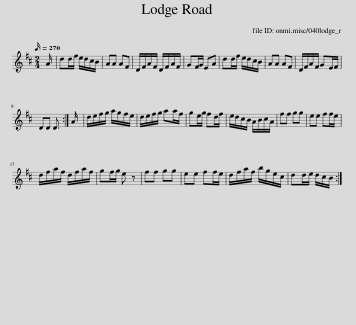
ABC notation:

X:1
L:1/8
Q:1/4=270
M:2/4
I:linebreak $
K:D
V:1 treble
V:1
 A/ | dd/f/ e/d/c/B/ | AA AF | D/F/A/F/ D/F/A/F/ | GF/G/ EA | %5
 dd/f/ e/d/c/B/ | AA AF | D/F/A/F/ GE/F/ |$ DD D3/2 :| A/ | %10
 d/e/f/g/ a/g/f/e/ | d/e/f/g/ aa/f/ | ge/g/ fd/f/ | e/d/c/B/ A/B/c/A/ | ff gg | %15
 ee ff/e/ |$ d/f/a/f/ d/f/a/f/ | gf/g/ e z | ff gg | ee ff/e/ | %20
 d/f/a/f/ b/g/e/c/ | dd/e/ d/c/B/ :| %22
